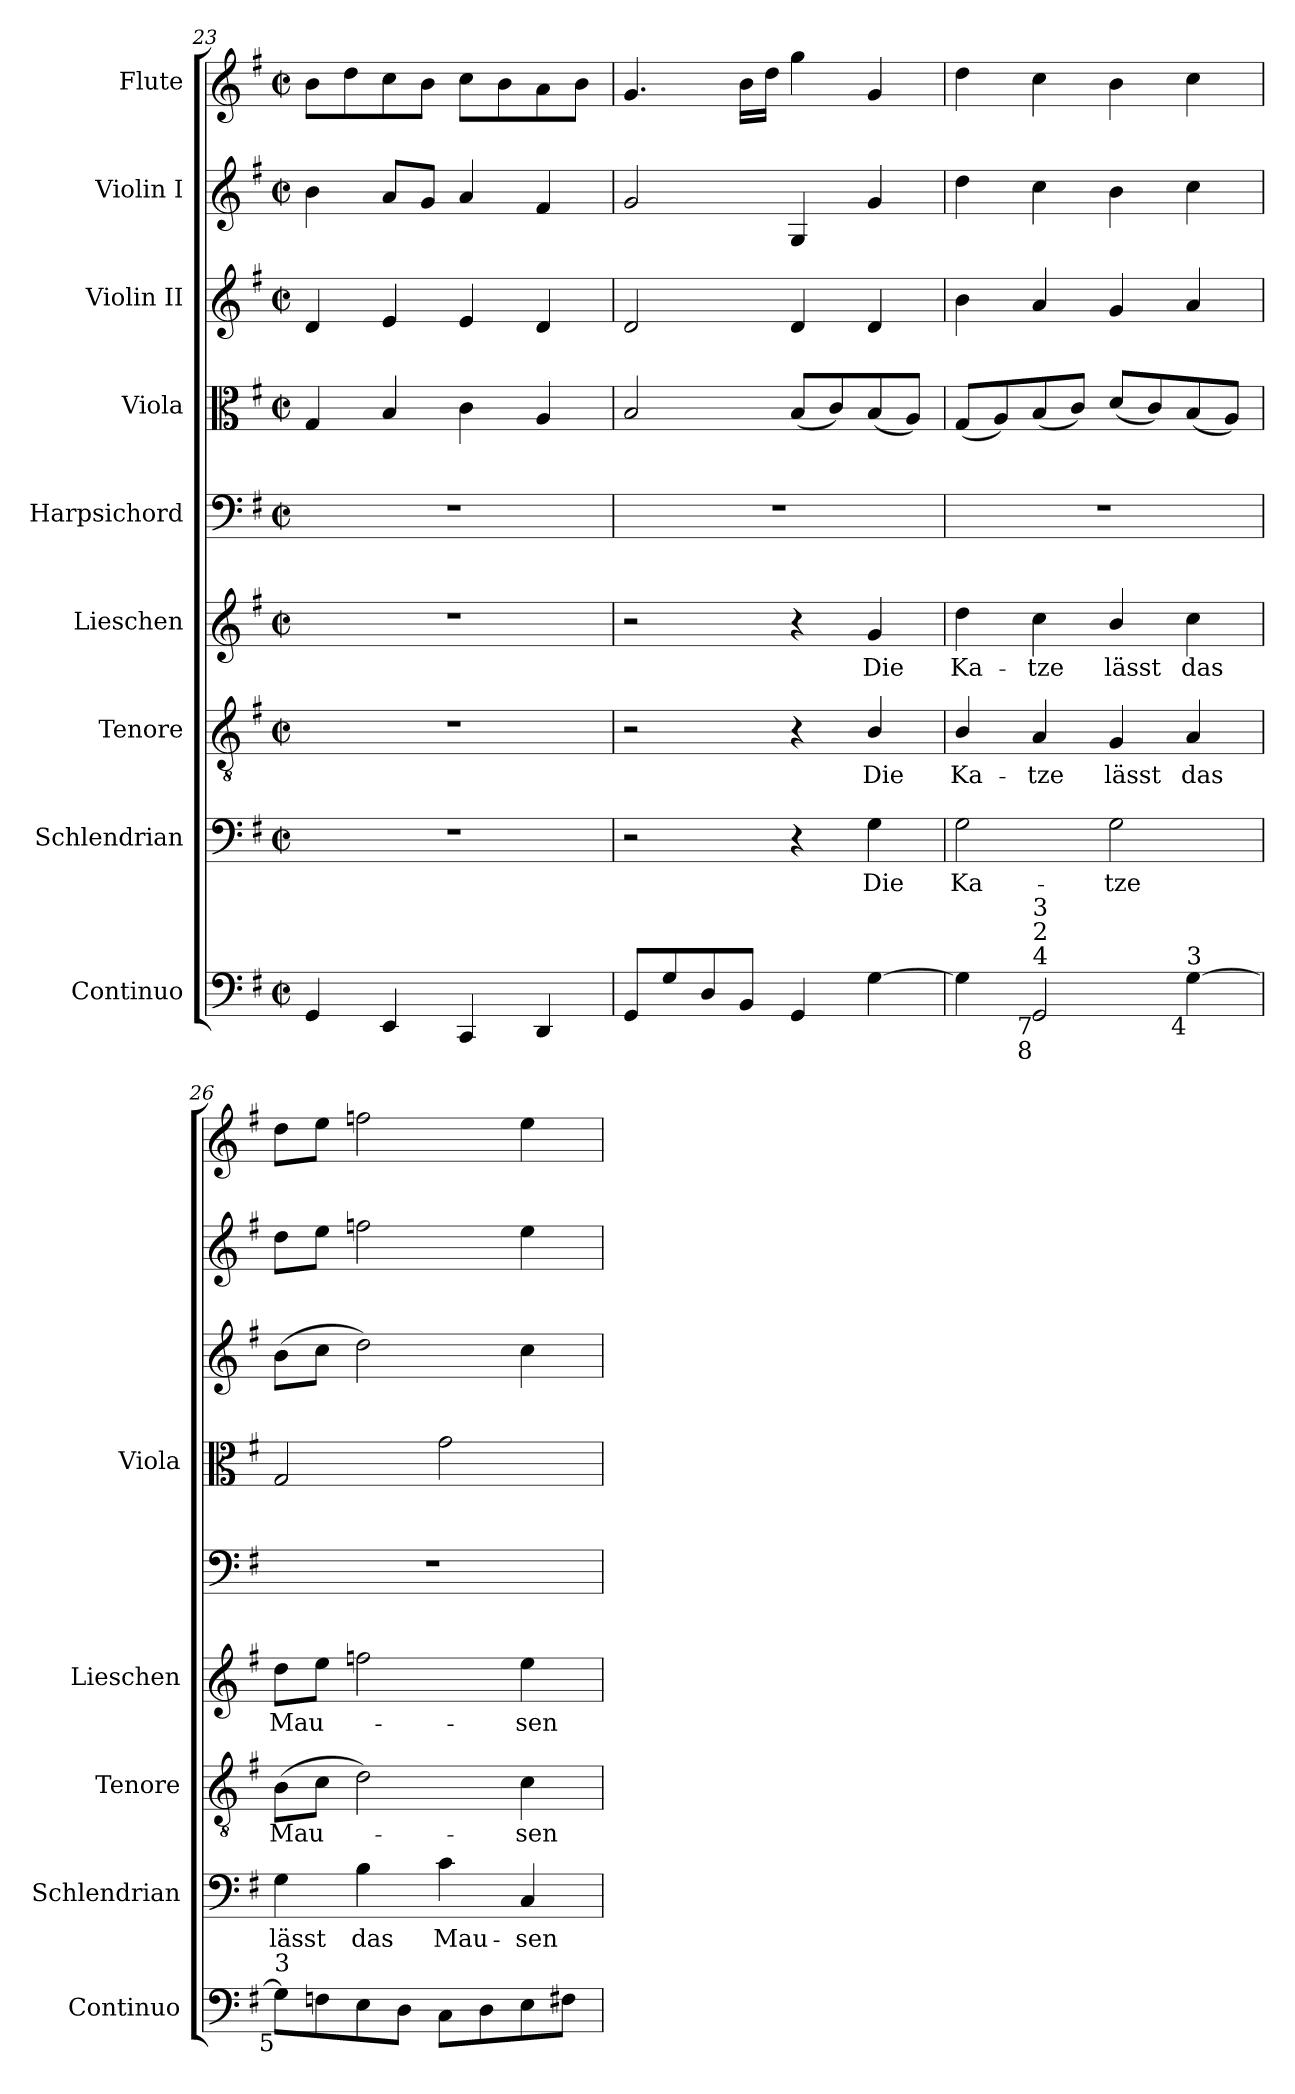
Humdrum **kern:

**kern	**kern	**text	**kern	**text	**kern	**text	**kern	**kern	**kern	**kern	**kern
*part9	*part8	*part8	*part7	*part7	*part6	*part6	*part5	*part4	*part3	*part2	*part1
*staff9	*staff8	*staff8	*staff7	*staff7	*staff6	*staff6	*staff5	*staff4	*staff3	*staff2	*staff1
*I"Continuo	*I"Schlendrian	*	*I"Tenore	*	*I"Lieschen	*	*I"Harpsichord	*I"Viola	*I"Violin II	*I"Violin I	*I"Flute
*I'Continuo	*I'Schlendrian	*	*I'Tenore	*	*I'Lieschen	*	*	*I'Viola	*	*	*
*clefF4	*clefF4	*	*clefGv2	*	*clefG2	*	*clefF4	*clefC3	*clefG2	*clefG2	*clefG2
*	*	*	*ITrd7c12	*	*	*	*	*	*	*	*
*k[f#]	*k[f#]	*	*k[f#]	*	*k[f#]	*	*k[f#]	*k[f#]	*k[f#]	*k[f#]	*k[f#]
*G:	*G:	*	*G:	*	*G:	*	*G:	*G:	*G:	*G:	*G:
*M2/2	*M2/2	*	*M2/2	*	*M2/2	*	*M2/2	*M2/2	*M2/2	*M2/2	*M2/2
*met(c|)	*met(c|)	*	*met(c|)	*	*met(c|)	*	*met(c|)	*met(c|)	*met(c|)	*met(c|)	*met(c|)
=23	=23	=23	=23	=23	=23	=23	=23	=23	=23	=23	=23
4GGi/	1r	.	1r	.	1r	.	1r	4Gi/	4di/	4bi\	8bi\L
.	.	.	.	.	.	.	.	.	.	.	8ddi\
4EEi/	.	.	.	.	.	.	.	4Bi/	4ei/	8ai/L	8cci\
.	.	.	.	.	.	.	.	.	.	8gi/J	8bi\J
4CCi/	.	.	.	.	.	.	.	4ci\	4ei/	4ai/	8cci\L
.	.	.	.	.	.	.	.	.	.	.	8bi\
4DDi/	.	.	.	.	.	.	.	4Ai/	4di/	4f#i/	8ai\
.	.	.	.	.	.	.	.	.	.	.	8bi\J
=24	=24	=24	=24	=24	=24	=24	=24	=24	=24	=24	=24
8GGi/L	2r	.	2r	.	2r	.	1r	2Bi/	2di/	2gi/	4.gi/
8Gi/	.	.	.	.	.	.	.	.	.	.	.
8Di/	.	.	.	.	.	.	.	.	.	.	.
8BBi/J	.	.	.	.	.	.	.	.	.	.	16bi\LL
.	.	.	.	.	.	.	.	.	.	.	16ddi\JJ
4GGi/	4r	.	4r	.	4r	.	.	(8Bi/L	4di/	4Gi/	4ggi\
.	.	.	.	.	.	.	.	8ci/)	.	.	.
!	!	!LO:LY:b:color=#000000	!	!	!	!	!	!	!	!	!
!	!	!	!	!LO:LY:b:color=#000000	!	!	!	!	!	!	!
!	!	!	!	!	!	!LO:LY:b:color=#000000	!	!	!	!	!
[4Gi\	4Gi\	Die	4BBi/	Die	4gi/	Die	.	(8Bi/	4di/	4gi/	4gi/
.	.	.	.	.	.	.	.	8Ai/J)	.	.	.
=25	=25	=25	=25	=25	=25	=25	=25	=25	=25	=25	=25
!	!	!LO:LY:b:color=#000000	!	!	!	!	!	!	!	!	!
!	!	!	!	!LO:LY:b:color=#000000	!	!	!	!	!	!	!
!	!	!	!	!	!	!LO:LY:b:color=#000000	!	!	!	!	!
4Gi\]	2Gi\	Ka-	4BBi/	Ka-	4ddi\	Ka-	1r	(8Gi/L	4bi\	4ddi\	4ddi\
.	.	.	.	.	.	.	.	8Ai/)	.	.	.
!	!	!	!	!LO:LY:b:color=#000000	!	!	!	!	!	!	!
!LO:TX:b:rj:t=7	!	!	!	!	!	!	!	!	!	!	!
!LO:TX:t=4	!	!	!	!	!	!	!	!	!	!	!
!LO:TX:t=2	!	!	!	!	!	!	!	!	!	!	!
!LO:TX:b:rj:t=8	!	!	!	!	!	!	!	!	!	!	!
!LO:TX:t=3	!	!	!	!	!	!	!	!	!	!	!
!	!	!	!	!	!	!LO:LY:b:color=#000000	!	!	!	!	!
2GGi/	.	.	4AAi/	-tze	4cci\	-tze	.	(8Bi/	4ai/	4cci\	4cci\
.	.	.	.	.	.	.	.	8ci/J)	.	.	.
!	!	!LO:LY:b:color=#000000	!	!	!	!	!	!	!	!	!
!	!	!	!	!LO:LY:b:color=#000000	!	!	!	!	!	!	!
!	!	!	!	!	!	!LO:LY:b:color=#000000	!	!	!	!	!
.	2Gi\	-tze	4GGi/	lässt	4bi/	lässt	.	(8di/L	4gi/	4bi\	4bi\
.	.	.	.	.	.	.	.	8ci/)	.	.	.
!	!	!	!	!LO:LY:b:color=#000000	!	!	!	!	!	!	!
!LO:TX:b:rj:t=4	!	!	!	!	!	!	!	!	!	!	!
!LO:TX:t=3	!	!	!	!	!	!	!	!	!	!	!
!	!	!	!	!	!	!LO:LY:b:color=#000000	!	!	!	!	!
[4Gi\	.	.	4AAi/	das	4cci\	das	.	(8Bi/	4ai/	4cci\	4cci\
.	.	.	.	.	.	.	.	8Ai/J)	.	.	.
!!LO:LB:g=z
=26	=26	=26	=26	=26	=26	=26	=26	=26	=26	=26	=26
!	!	!LO:LY:b:color=#000000	!	!	!	!	!	!	!	!	!
!	!	!	!	!LO:LY:b:color=#000000	!	!	!	!	!	!	!
!LO:TX:b:rj:t=5	!	!	!	!	!	!	!	!	!	!	!
!LO:TX:t=3	!	!	!	!	!	!	!	!	!	!	!
!	!	!	!	!	!	!LO:LY:b:color=#000000	!	!	!	!	!
8Gi\L]	4Gi\	lässt	(8BBi\L	Mau-	8ddi\L	Mau-	1r	2Gi/	(8bi\L	8ddi\L	8ddi\L
8Fni\	.	.	8Ci\J	.	8eei\J	.	.	.	8cci\J	8eei\J	8eei\J
!	!	!LO:LY:b:color=#000000	!	!	!	!	!	!	!	!	!
8Ei\	4Bi\	das	2Di\)	.	2ffni\	.	.	.	2ddi\)	2ffni\	2ffni\
8Di\J	.	.	.	.	.	.	.	.	.	.	.
!	!	!LO:LY:b:color=#000000	!	!	!	!	!	!	!	!	!
8Ci\L	4ci\	Mau-	.	.	.	.	.	2gi\	.	.	.
8Di\	.	.	.	.	.	.	.	.	.	.	.
!	!	!LO:LY:b:color=#000000	!	!	!	!	!	!	!	!	!
!	!	!	!	!LO:LY:b:color=#000000	!	!	!	!	!	!	!
!	!	!	!	!	!	!LO:LY:b:color=#000000	!	!	!	!	!
8Ei\	4Ci/	-sen	4Ci\	-sen	4eei\	-sen	.	.	4cci\	4eei\	4eei\
8F#Xi\J	.	.	.	.	.	.	.	.	.	.	.
=	=	=	=	=	=	=	=	=	=	=	=
*-	*-	*-	*-	*-	*-	*-	*-	*-	*-	*-	*-
